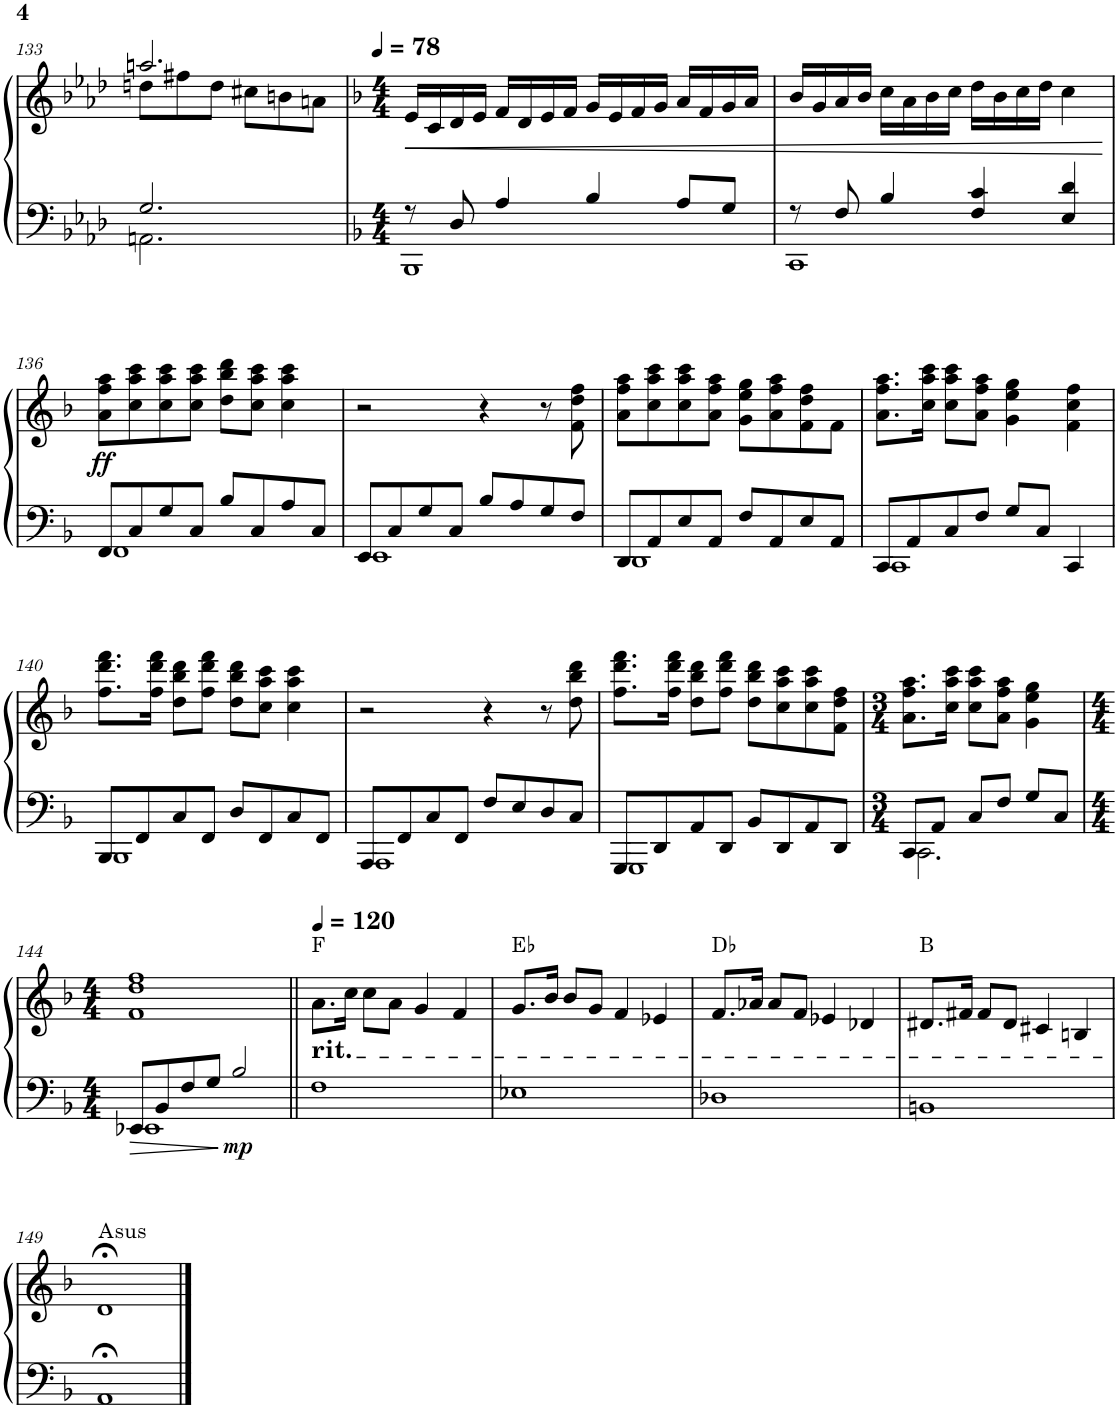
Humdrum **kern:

**kern	**kern	**dynam	**harte
*part1	*part1	*part1	*part1
*staff2	*staff1	*staff1/2	*
*I"Piano	*	*	*
*I'Pno.	*	*	*
!!LO:PB:g=z
*clefF4	*clefG2	*	*
*k[b-e-a-d-]	*k[b-e-a-d-]	*	*
*M6/8	*M6/8	*	*
=133	=133	=133	=133
*^	*^	*	*
2.G/	2.AAn\	2.aan/	8ddn\L	.	.
.	.	.	8ff#X\	.	.
.	.	.	8dd\J	.	.
.	.	.	8cc#X\L	.	.
.	.	.	8bn\	.	.
.	.	.	8an\J	.	.
*	*	*v	*v	*	*
=134	=134	=134	=134	=134
*k[b-]	*	*k[b-]	*	*
*M4/4	*	*M4/4	*	*
*	*	*MM78	*	*
*	*	*^	*	*
!	!	!	!	!LO:HP:b	!
*	*	*v	*v	*	*
8r	1BBB-	16e/LL	<	.
.	.	16c/	.	.
8D/	.	16d/	.	.
.	.	16e/JJ	.	.
4A/	.	16f/LL	.	.
.	.	16d/	.	.
.	.	16e/	.	.
.	.	16f/JJ	.	.
4B-/	.	16g/LL	.	.
.	.	16e/	.	.
.	.	16f/	.	.
.	.	16g/JJ	.	.
8A/L	.	16a/LL	.	.
.	.	16f/	.	.
8G/J	.	16g/	.	.
.	.	16a/JJ	.	.
=135	=135	=135	=135	=135
8r	1CC	16b-/LL	.	.
.	.	16g/	.	.
8F/	.	16a/	.	.
.	.	16b-/JJ	.	.
4B-/	.	16cc\LL	.	.
.	.	16a\	.	.
.	.	16b-\	.	.
.	.	16cc\JJ	.	.
4F/ 4c/	.	16dd\LL	.	.
.	.	16b-\	.	.
.	.	16cc\	.	.
.	.	16dd\JJ	.	.
4E/ 4d/	.	4cc\	.	.
*v	*v	*	*	*
.	.	[	.
!!LO:LB:g=z
=136	=136	=136	=136
*k[b-]	*k[b-]	*	*
*^	*	*	*
!	!	!	!LO:DY:b	!
8FF/L	1FF	8a\ 8ff\ 8aa\L	ff	.
8C/	.	8cc\ 8aa\ 8ccc\	.	.
8G/	.	8cc\ 8aa\ 8ccc\	.	.
8C/J	.	8cc\ 8aa\ 8ccc\J	.	.
8B-/L	.	8dd\ 8bb-\ 8ddd\L	.	.
8C/	.	8cc\ 8aa\ 8ccc\J	.	.
8A/	.	4cc\ 4aa\ 4ccc\	.	.
8C/J	.	.	.	.
=137	=137	=137	=137	=137
8EE/L	1EE	2r	.	.
8C/	.	.	.	.
8G/	.	.	.	.
8C/J	.	.	.	.
8B-/L	.	4r	.	.
8A/	.	.	.	.
8G/	.	8r	.	.
8F/J	.	8f\ 8dd\ 8ff\	.	.
=138	=138	=138	=138	=138
8DD/L	1DD	8a\ 8ff\ 8aa\L	.	.
8AA/	.	8cc\ 8aa\ 8ccc\	.	.
8E/	.	8cc\ 8aa\ 8ccc\	.	.
8AA/J	.	8a\ 8ff\ 8aa\J	.	.
8F/L	.	8g\ 8ee\ 8gg\L	.	.
8AA/	.	8a\ 8ff\ 8aa\	.	.
8E/	.	8f\ 8dd\ 8ff\	.	.
8AA/J	.	8f\J	.	.
=139	=139	=139	=139	=139
8CC/L	1CC	8.a\ 8.ff\ 8.aa\L	.	.
8AA/	.	.	.	.
.	.	16cc\ 16aa\ 16ccc\Jk	.	.
8C/	.	8cc\ 8aa\ 8ccc\L	.	.
8F/J	.	8a\ 8ff\ 8aa\J	.	.
8G/L	.	4g\ 4ee\ 4gg\	.	.
8C/J	.	.	.	.
4CC/	.	4f\ 4cc\ 4ff\	.	.
!!LO:LB:g=z
=140	=140	=140	=140	=140
8BBB-/L	1BBB-	8.ff\ 8.ddd\ 8.fff\L	.	.
8FF/	.	.	.	.
.	.	16ff\ 16ddd\ 16fff\Jk	.	.
8C/	.	8dd\ 8bb-\ 8ddd\L	.	.
8FF/J	.	8ff\ 8ddd\ 8fff\J	.	.
8D/L	.	8dd\ 8bb-\ 8ddd\L	.	.
8FF/	.	8cc\ 8aa\ 8ccc\J	.	.
8C/	.	4cc\ 4aa\ 4ccc\	.	.
8FF/J	.	.	.	.
=141	=141	=141	=141	=141
8AAA/L	1AAA	2r	.	.
8FF/	.	.	.	.
8C/	.	.	.	.
8FF/J	.	.	.	.
8F/L	.	4r	.	.
8E/	.	.	.	.
8D/	.	8r	.	.
8C/J	.	8dd\ 8bb-\ 8ddd\	.	.
=142	=142	=142	=142	=142
8GGG/L	1GGG	8.ff\ 8.ddd\ 8.fff\L	.	.
8DD/	.	.	.	.
.	.	16ff\ 16ddd\ 16fff\Jk	.	.
8AA/	.	8dd\ 8bb-\ 8ddd\L	.	.
8DD/J	.	8ff\ 8ddd\ 8fff\J	.	.
8BB-/L	.	8dd\ 8bb-\ 8ddd\L	.	.
8DD/	.	8cc\ 8aa\ 8ccc\	.	.
8AA/	.	8cc\ 8aa\ 8ccc\	.	.
8DD/J	.	8f\ 8dd\ 8ff\J	.	.
=143	=143	=143	=143	=143
*M3/4	*	*M3/4	*	*
8CC/L	2.CC\	8.a\ 8.ff\ 8.aa\L	.	.
8AA/J	.	.	.	.
.	.	16cc\ 16aa\ 16ccc\Jk	.	.
8C/L	.	8cc\ 8aa\ 8ccc\L	.	.
8F/J	.	8a\ 8ff\ 8aa\J	.	.
8G/L	.	4g\ 4ee\ 4gg\	.	.
8C/J	.	.	.	.
!!LO:LB:g=z
=144	=144	=144	=144	=144
*M4/4	*	*M4/4	*	*
8EE-X/L	1EE-	1f 1dd 1ff	.	.
8BB-/	.	.	.	.
8F/	.	.	.	.
8G/J	.	.	.	.
!	!	!	!LO:DY:b=2	!
2B-/	.	.	mp	.
*v	*v	*	*	*
=145||	=145||	=145||	=145||
*	*MM120	*	*
!	!LO:TX:b:t=rit.	!	!
1F	8.a\L	.	F:maj
.	16cc\Jk	.	.
.	8cc\L	.	.
.	8a\J	.	.
.	4g/	.	.
.	4f/	.	.
=146	=146	=146	=146
1E-X	8.g/L	.	Eb:maj
.	16b-/Jk	.	.
.	8b-/L	.	.
.	8g/J	.	.
.	4f/	.	.
.	4e-X/	.	.
=147	=147	=147	=147
1D-X	8.f/L	.	Db:maj
.	16a-X/Jk	.	.
.	8a-/L	.	.
.	8f/J	.	.
.	4e-X/	.	.
.	4d-X/	.	.
=148	=148	=148	=148
1BBn	8.d#X/L	.	B:maj
.	16f#X/Jk	.	.
.	8f#/L	.	.
.	8d#/J	.	.
.	4c#X/	.	.
.	4Bn/	.	.
!!LO:LB:g=z
=149	=149	=149	=149
!	!	!	!LO:H:kt=sus
1AA;<	1d;<	.	A:sus4
==	==	==	==
*-	*-	*-	*-
